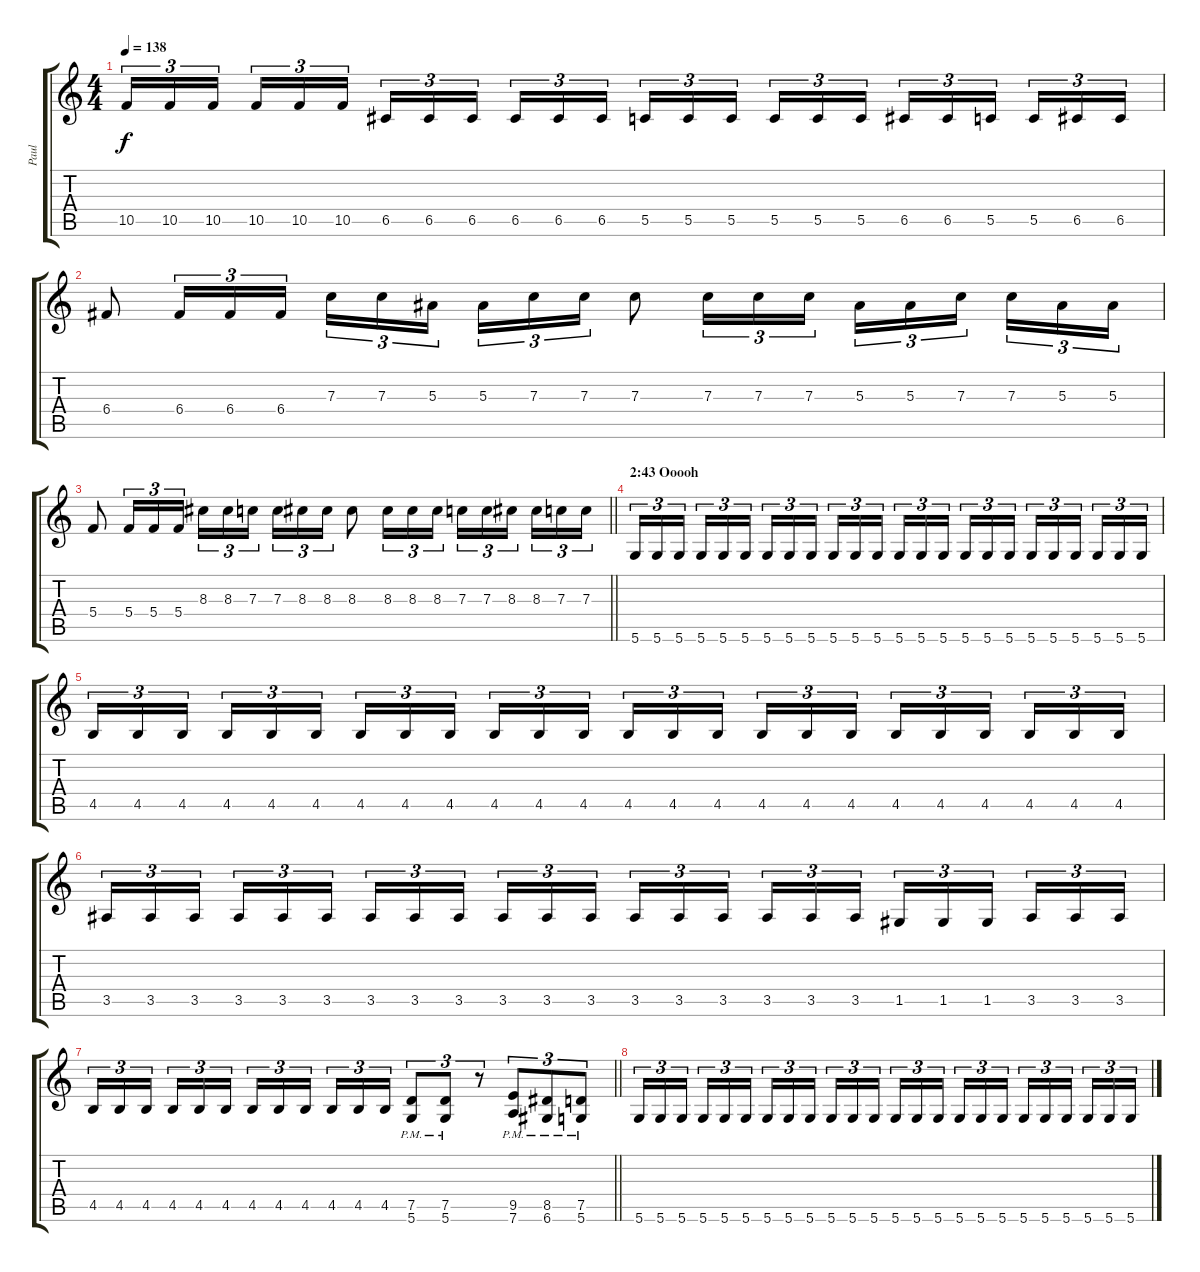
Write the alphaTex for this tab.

\track ("Paul" "Paul") {instrument distortionguitar}
\staff {score tabs}
\tuning (D4 A3 F3 C3 G2 D2) {hide}
\ts (4 4)
\tempo 138
\clef g2
\ks c
10.5.16{tu (3 2) dy f} 10.5.16{tu (3 2)} 10.5.16{tu (3 2) beam splitsecondary} 10.5.16{tu (3 2)} 10.5.16{tu (3 2)} 10.5.16{tu (3 2)} 6.5.16{tu (3 2)} 6.5.16{tu (3 2)} 6.5.16{tu (3 2) beam splitsecondary} 6.5.16{tu (3 2)} 6.5.16{tu (3 2)} 6.5.16{tu (3 2)} 5.5.16{tu (3 2)} 5.5.16{tu (3 2)} 5.5.16{tu (3 2) beam splitsecondary} 5.5.16{tu (3 2)} 5.5.16{tu (3 2)} 5.5.16{tu (3 2)} 6.5.16{tu (3 2)} 6.5.16{tu (3 2)} 5.5.16{tu (3 2) beam splitsecondary} 5.5.16{tu (3 2)} 6.5.16{tu (3 2)} 6.5.16{tu (3 2)} |
6.4.8 6.4.16{tu (3 2)} 6.4.16{tu (3 2)} 6.4.16{tu (3 2)} 7.3.16{tu (3 2)} 7.3.16{tu (3 2)} 5.3.16{tu (3 2) beam splitsecondary} 5.3.16{tu (3 2)} 7.3.16{tu (3 2)} 7.3.16{tu (3 2)} 7.3.8 7.3.16{tu (3 2)} 7.3.16{tu (3 2)} 7.3.16{tu (3 2)} 5.3.16{tu (3 2)} 5.3.16{tu (3 2)} 7.3.16{tu (3 2) beam splitsecondary} 7.3.16{tu (3 2)} 5.3.16{tu (3 2)} 5.3.16{tu (3 2)} |
\barLineRight lightlight
5.4.8 5.4.16{tu (3 2)} 5.4.16{tu (3 2)} 5.4.16{tu (3 2)} 8.3.16{tu (3 2)} 8.3.16{tu (3 2)} 7.3.16{tu (3 2) beam splitsecondary} 7.3.16{tu (3 2)} 8.3.16{tu (3 2)} 8.3.16{tu (3 2)} 8.3.8 8.3.16{tu (3 2)} 8.3.16{tu (3 2)} 8.3.16{tu (3 2)} 7.3.16{tu (3 2)} 7.3.16{tu (3 2)} 8.3.16{tu (3 2) beam splitsecondary} 8.3.16{tu (3 2)} 7.3.16{tu (3 2)} 7.3.16{tu (3 2)} |
\section ("" "2:43 Ooooh")
5.6.16{tu (3 2)} 5.6.16{tu (3 2)} 5.6.16{tu (3 2) beam splitsecondary} 5.6.16{tu (3 2)} 5.6.16{tu (3 2)} 5.6.16{tu (3 2)} 5.6.16{tu (3 2)} 5.6.16{tu (3 2)} 5.6.16{tu (3 2) beam splitsecondary} 5.6.16{tu (3 2)} 5.6.16{tu (3 2)} 5.6.16{tu (3 2)} 5.6.16{tu (3 2)} 5.6.16{tu (3 2)} 5.6.16{tu (3 2) beam splitsecondary} 5.6.16{tu (3 2)} 5.6.16{tu (3 2)} 5.6.16{tu (3 2)} 5.6.16{tu (3 2)} 5.6.16{tu (3 2)} 5.6.16{tu (3 2) beam splitsecondary} 5.6.16{tu (3 2)} 5.6.16{tu (3 2)} 5.6.16{tu (3 2)} |
4.5.16{tu (3 2)} 4.5.16{tu (3 2)} 4.5.16{tu (3 2) beam splitsecondary} 4.5.16{tu (3 2)} 4.5.16{tu (3 2)} 4.5.16{tu (3 2)} 4.5.16{tu (3 2)} 4.5.16{tu (3 2)} 4.5.16{tu (3 2) beam splitsecondary} 4.5.16{tu (3 2)} 4.5.16{tu (3 2)} 4.5.16{tu (3 2)} 4.5.16{tu (3 2)} 4.5.16{tu (3 2)} 4.5.16{tu (3 2) beam splitsecondary} 4.5.16{tu (3 2)} 4.5.16{tu (3 2)} 4.5.16{tu (3 2)} 4.5.16{tu (3 2)} 4.5.16{tu (3 2)} 4.5.16{tu (3 2) beam splitsecondary} 4.5.16{tu (3 2)} 4.5.16{tu (3 2)} 4.5.16{tu (3 2)} |
3.5.16{tu (3 2)} 3.5.16{tu (3 2)} 3.5.16{tu (3 2) beam splitsecondary} 3.5.16{tu (3 2)} 3.5.16{tu (3 2)} 3.5.16{tu (3 2)} 3.5.16{tu (3 2)} 3.5.16{tu (3 2)} 3.5.16{tu (3 2) beam splitsecondary} 3.5.16{tu (3 2)} 3.5.16{tu (3 2)} 3.5.16{tu (3 2)} 3.5.16{tu (3 2)} 3.5.16{tu (3 2)} 3.5.16{tu (3 2) beam splitsecondary} 3.5.16{tu (3 2)} 3.5.16{tu (3 2)} 3.5.16{tu (3 2)} 1.5.16{tu (3 2)} 1.5.16{tu (3 2)} 1.5.16{tu (3 2) beam splitsecondary} 3.5.16{tu (3 2)} 3.5.16{tu (3 2)} 3.5.16{tu (3 2)} |
\barLineRight lightlight
4.5.16{tu (3 2)} 4.5.16{tu (3 2)} 4.5.16{tu (3 2) beam splitsecondary} 4.5.16{tu (3 2)} 4.5.16{tu (3 2)} 4.5.16{tu (3 2)} 4.5.16{tu (3 2)} 4.5.16{tu (3 2)} 4.5.16{tu (3 2) beam splitsecondary} 4.5.16{tu (3 2)} 4.5.16{tu (3 2)} 4.5.16{tu (3 2)} (7.5{pm} 5.6{pm}).8{tu (3 2)} (7.5{pm} 5.6{pm}).8{tu (3 2)} r.8{tu (3 2)} (9.5{pm} 7.6{pm}).8{tu (3 2)} (8.5{pm} 6.6{pm}).8{tu (3 2)} (7.5{pm} 5.6{pm}).8{tu (3 2)} |
5.6.16{tu (3 2)} 5.6.16{tu (3 2)} 5.6.16{tu (3 2) beam splitsecondary} 5.6.16{tu (3 2)} 5.6.16{tu (3 2)} 5.6.16{tu (3 2)} 5.6.16{tu (3 2)} 5.6.16{tu (3 2)} 5.6.16{tu (3 2) beam splitsecondary} 5.6.16{tu (3 2)} 5.6.16{tu (3 2)} 5.6.16{tu (3 2)} 5.6.16{tu (3 2)} 5.6.16{tu (3 2)} 5.6.16{tu (3 2) beam splitsecondary} 5.6.16{tu (3 2)} 5.6.16{tu (3 2)} 5.6.16{tu (3 2)} 5.6.16{tu (3 2)} 5.6.16{tu (3 2)} 5.6.16{tu (3 2) beam splitsecondary} 5.6.16{tu (3 2)} 5.6.16{tu (3 2)} 5.6.16{tu (3 2)}
